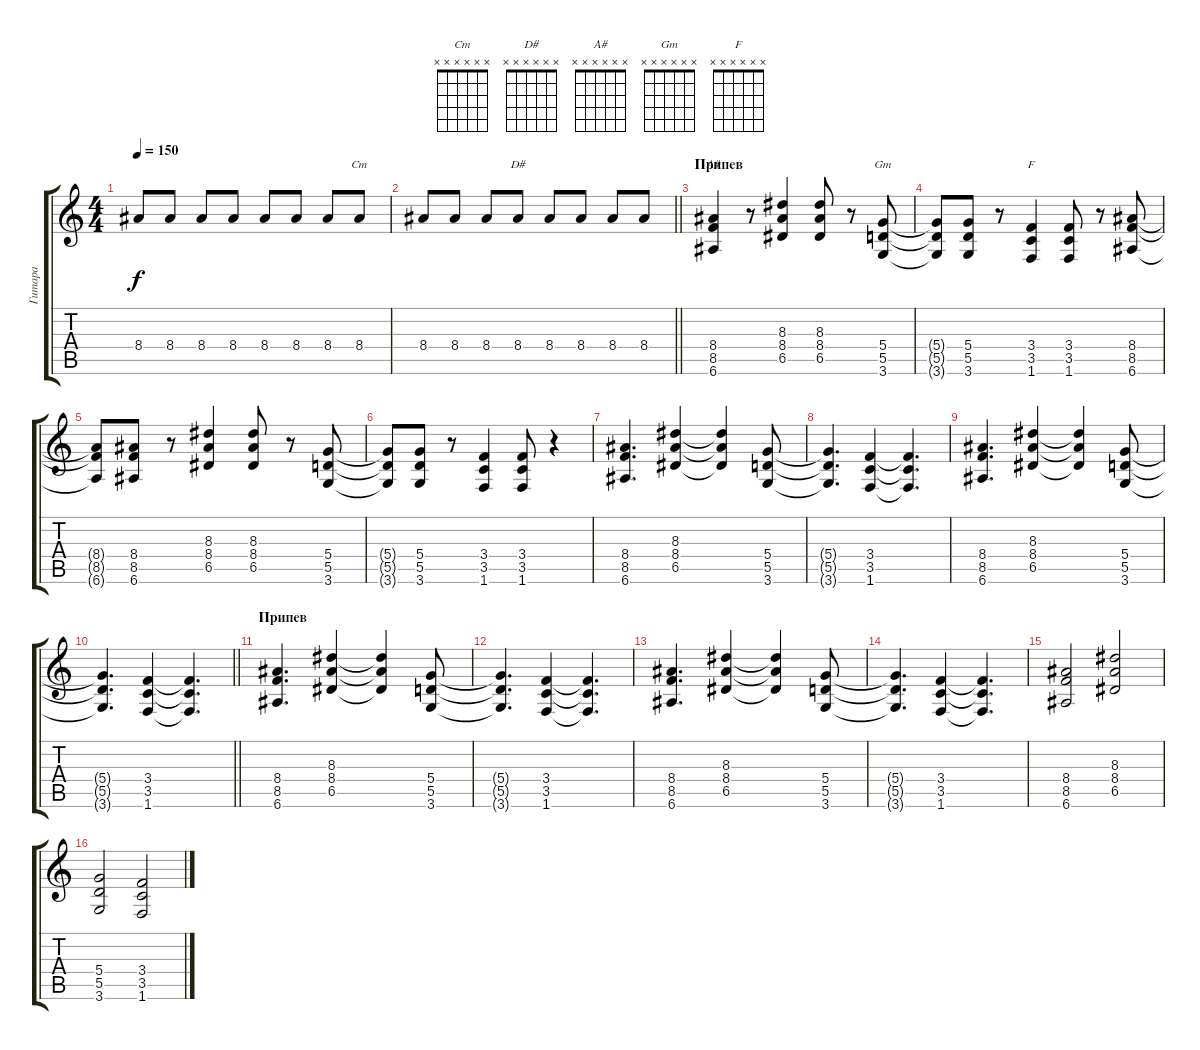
\track ("Гитара" "Гитара") {instrument distortionguitar}
\staff {score tabs}
\tuning (E4 B3 G3 D3 A2 E2) {hide}
\chord ("Cm" x x x x x x)
\chord ("D#" x x x x x x)
\chord ("A#" x x x x x x)
\chord ("Gm" x x x x x x)
\chord ("F" x x x x x x)
\ts (4 4)
\tempo 150
\clef g2
\ks c
8.4.8{dy f} 8.4.8 8.4.8 8.4.8 8.4.8 8.4.8 8.4.8 8.4.8{ch "Cm"} |
\barLineRight lightlight
8.4.8 8.4.8 8.4.8 8.4.8{ch "D#"} 8.4.8 8.4.8 8.4.8 8.4.8 |
\section ("" "Припев")
(8.4 8.5 6.6).4{ch "A#"} r.8 (8.3 8.4 6.5).4 (8.3 8.4 6.5).8 r.8 (5.4 5.5 3.6).8{ch "Gm"} |
(5.4{t} 5.5{t} 3.6{t}).8 (5.4 5.5 3.6).8 r.8 (3.4 3.5 1.6).4{ch "F"} (3.4 3.5 1.6).8 r.8 (8.4 8.5 6.6).8 |
(8.4{t} 8.5{t} 6.6{t}).8 (8.4 8.5 6.6).8 r.8 (8.3 8.4 6.5).4 (8.3 8.4 6.5).8 r.8 (5.4 5.5 3.6).8 |
(5.4{t} 5.5{t} 3.6{t}).8 (5.4 5.5 3.6).8 r.8 (3.4 3.5 1.6).4 (3.4 3.5 1.6).8 r.4 |
(8.4 8.5 6.6).4{d volume 15 instrument distortionguitar} (8.3 8.4 6.5).4 (8.3{t} 8.4{t} 6.5{t}).4 (5.4 5.5 3.6).8 |
(5.4{t} 5.5{t} 3.6{t}).4{d} (3.4 3.5 1.6).4 (3.4{t} 3.5{t} 1.6{t}).4{d} |
(8.4 8.5 6.6).4{d} (8.3 8.4 6.5).4 (8.3{t} 8.4{t} 6.5{t}).4 (5.4 5.5 3.6).8 |
\barLineRight lightlight
(5.4{t} 5.5{t} 3.6{t}).4{d} (3.4 3.5 1.6).4 (3.4{t} 3.5{t} 1.6{t}).4{d} |
\section ("" "Припев")
(8.4 8.5 6.6).4{d} (8.3 8.4 6.5).4 (8.3{t} 8.4{t} 6.5{t}).4 (5.4 5.5 3.6).8 |
(5.4{t} 5.5{t} 3.6{t}).4{d} (3.4 3.5 1.6).4 (3.4{t} 3.5{t} 1.6{t}).4{d} |
(8.4 8.5 6.6).4{d} (8.3 8.4 6.5).4 (8.3{t} 8.4{t} 6.5{t}).4 (5.4 5.5 3.6).8 |
(5.4{t} 5.5{t} 3.6{t}).4{d} (3.4 3.5 1.6).4 (3.4{t} 3.5{t} 1.6{t}).4{d} |
(8.4 8.5 6.6).2 (8.3 8.4 6.5).2 |
(5.4 5.5 3.6).2 (3.4 3.5 1.6).2
